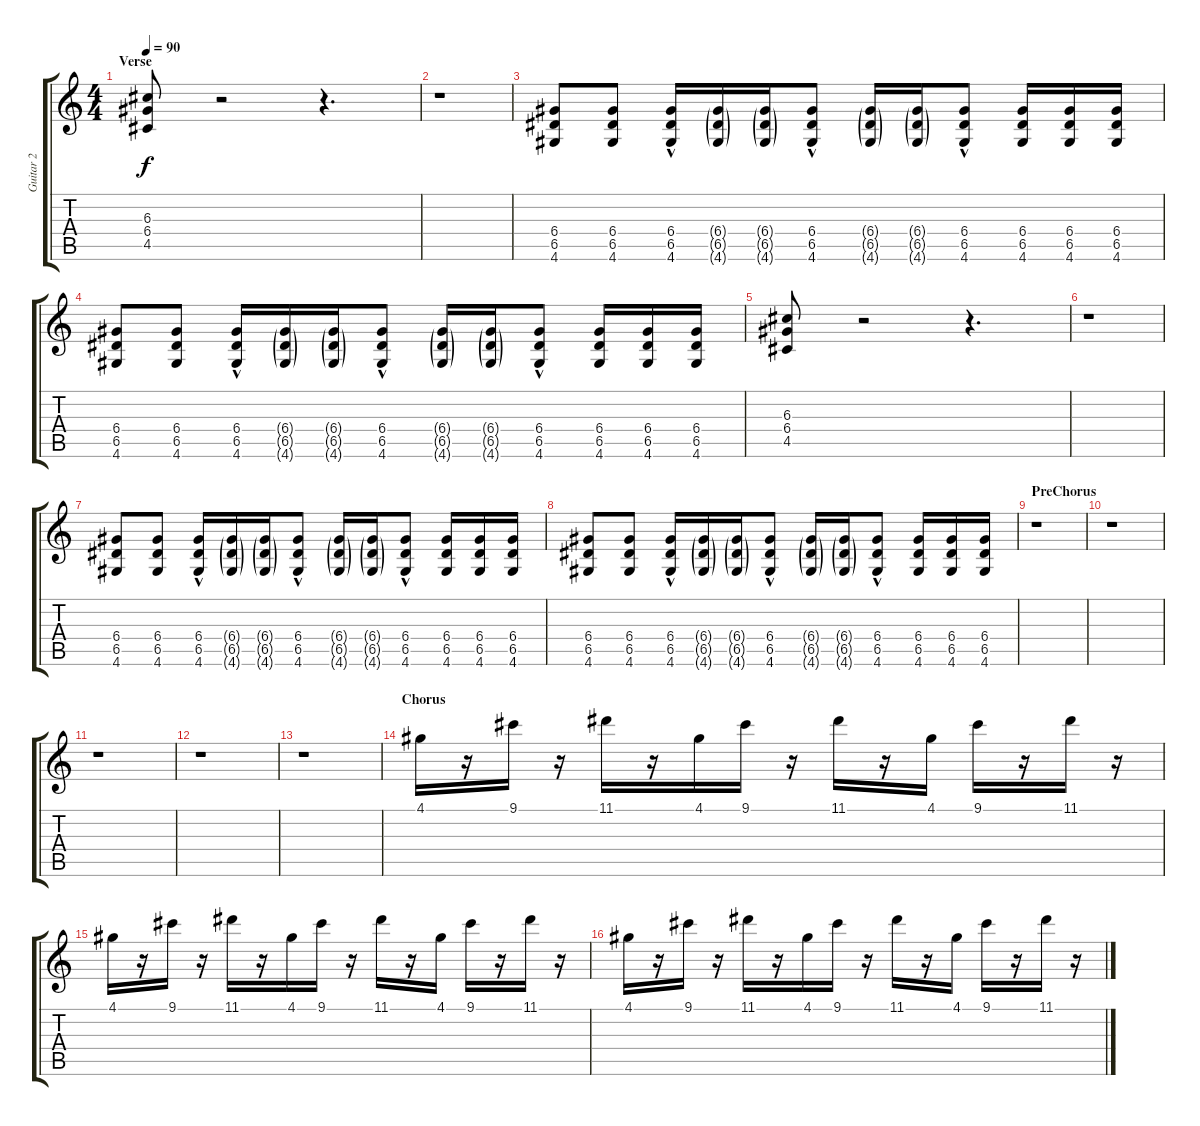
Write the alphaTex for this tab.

\track ("Guitar 2" "Guitar 2") {instrument overdrivenguitar}
\staff {score tabs}
\tuning (E4 B3 G3 D3 A2 E2) {hide}
\ts (4 4)
\section ("" "Verse")
\tempo 90
\clef g2
\ks c
(6.3 6.4 4.5).8{dy f} r.2 r.4{d} |
r.1 |
(6.4 6.5 4.6).8 (6.4 6.5 4.6).8 (6.4 6.5{hac} 4.6).16 (6.4{g} 6.5{g} 4.6{g}).16 (6.4{g} 6.5{g} 4.6{g}).16 (6.4 6.5{hac} 4.6).8 (6.4{g} 6.5{g} 4.6{g}).16 (6.4{g} 6.5{g} 4.6{g}).16 (6.4 6.5{hac} 4.6).8 (6.4 6.5 4.6).16 (6.4 6.5 4.6).16 (6.4 6.5 4.6).16 |
(6.4 6.5 4.6).8 (6.4 6.5 4.6).8 (6.4 6.5{hac} 4.6).16 (6.4{g} 6.5{g} 4.6{g}).16 (6.4{g} 6.5{g} 4.6{g}).16 (6.4 6.5{hac} 4.6).8 (6.4{g} 6.5{g} 4.6{g}).16 (6.4{g} 6.5{g} 4.6{g}).16 (6.4 6.5{hac} 4.6).8 (6.4 6.5 4.6).16 (6.4 6.5 4.6).16 (6.4 6.5 4.6).16 |
(6.3 6.4 4.5).8 r.2 r.4{d} |
r.1 |
(6.4 6.5 4.6).8 (6.4 6.5 4.6).8 (6.4 6.5{hac} 4.6).16 (6.4{g} 6.5{g} 4.6{g}).16 (6.4{g} 6.5{g} 4.6{g}).16 (6.4 6.5{hac} 4.6).8 (6.4{g} 6.5{g} 4.6{g}).16 (6.4{g} 6.5{g} 4.6{g}).16 (6.4 6.5{hac} 4.6).8 (6.4 6.5 4.6).16 (6.4 6.5 4.6).16 (6.4 6.5 4.6).16 |
(6.4 6.5 4.6).8 (6.4 6.5 4.6).8 (6.4 6.5{hac} 4.6).16 (6.4{g} 6.5{g} 4.6{g}).16 (6.4{g} 6.5{g} 4.6{g}).16 (6.4 6.5{hac} 4.6).8 (6.4{g} 6.5{g} 4.6{g}).16 (6.4{g} 6.5{g} 4.6{g}).16 (6.4 6.5{hac} 4.6).8 (6.4 6.5 4.6).16 (6.4 6.5 4.6).16 (6.4 6.5 4.6).16 |
\section ("" "PreChorus")
r.1 |
r.1 |
r.1 |
r.1 |
r.1 |
\section ("" "Chorus")
4.1.16 r.16 9.1.16 r.16 11.1.16 r.16 4.1.16 9.1.16 r.16 11.1.16 r.16 4.1.16 9.1.16 r.16 11.1.16 r.16 |
4.1.16 r.16 9.1.16 r.16 11.1.16 r.16 4.1.16 9.1.16 r.16 11.1.16 r.16 4.1.16 9.1.16 r.16 11.1.16 r.16 |
4.1.16 r.16 9.1.16 r.16 11.1.16 r.16 4.1.16 9.1.16 r.16 11.1.16 r.16 4.1.16 9.1.16 r.16 11.1.16 r.16
